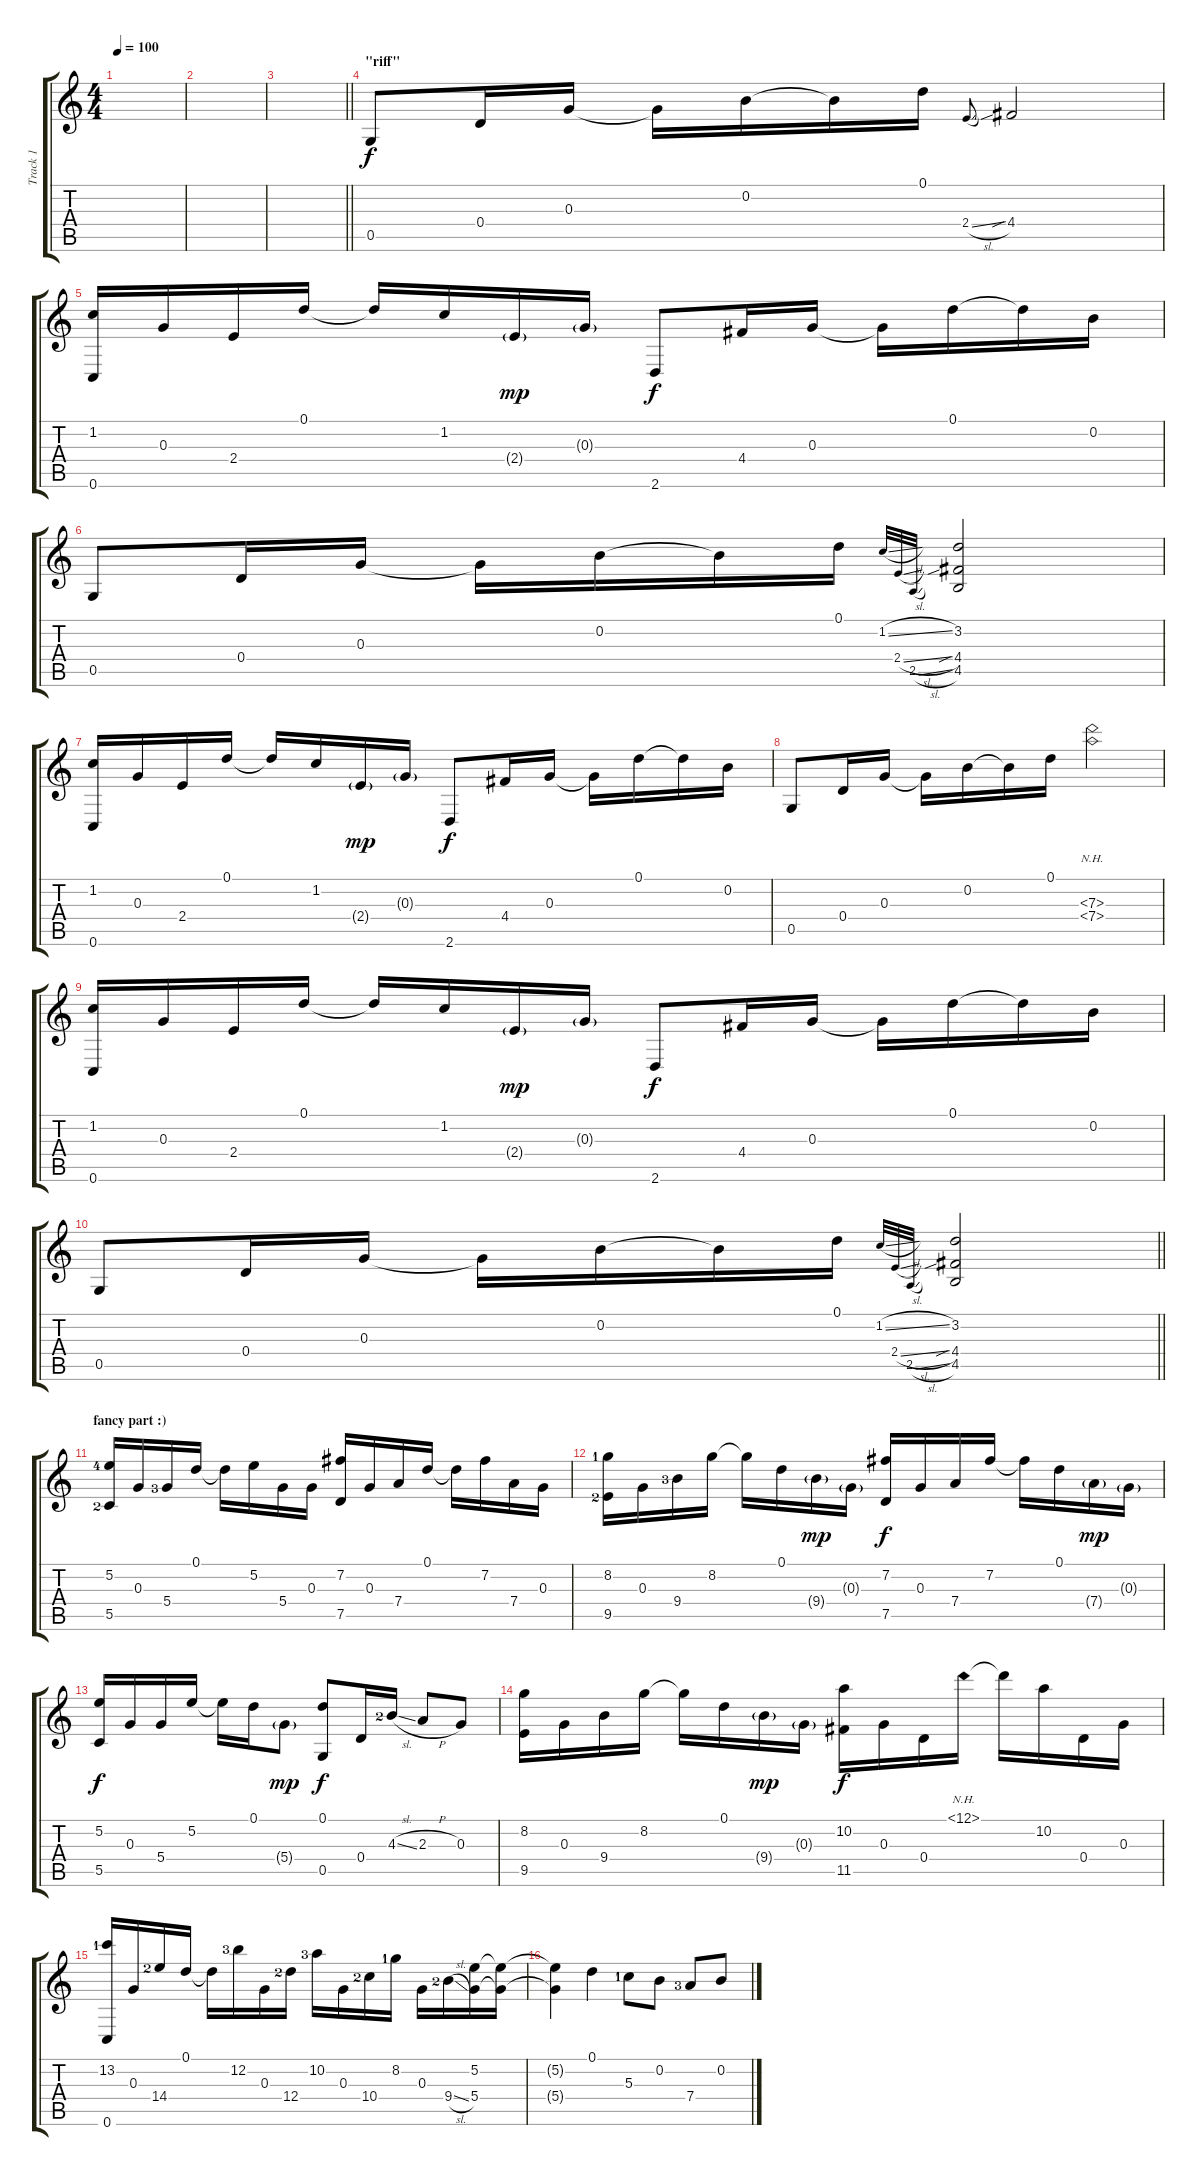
\track ("Track 1" "Track 1") {instrument acousticguitarsteel}
\staff {score tabs}
\tuning (D4 B3 G3 D3 G2 C2) {hide}
\ts (4 4)
\tempo 100
\clef g2
\ks c
|
|
\barLineRight lightlight
|
\section ("" "\"riff\"")
0.5.8 0.4.16 0.3.16 0.3{t}.16 0.2.16 0.2{t}.16 0.1.16 2.4{sl}.8{gr onbeat} 4.4{sib}.2 |
(1.2 0.6).16 0.3.16 2.4.16 0.1.16 0.1{t}.16 1.2.16 2.4{g}.16{dy mp} 0.3{g}.16 2.6.8{dy f} 4.4.16 0.3.16 0.3{t}.16 0.1.16 0.1{t}.16 0.2.16 |
0.5.8 0.4.16 0.3.16 0.3{t}.16 0.2.16 0.2{t}.16 0.1.16 1.2{sl}.32{gr onbeat} 2.4{sl}.32{gr onbeat} 2.5{sl}.32{gr onbeat} (3.2 4.4{sib} 4.5).2 |
(1.2 0.6).16 0.3.16 2.4.16 0.1.16 0.1{t}.16 1.2.16 2.4{g}.16{dy mp} 0.3{g}.16 2.6.8{dy f} 4.4.16 0.3.16 0.3{t}.16 0.1.16 0.1{t}.16 0.2.16 |
0.5.8 0.4.16 0.3.16 0.3{t}.16 0.2.16 0.2{t}.16 0.1.16 (7.3{nh} 7.4{nh}).2 |
(1.2 0.6).16 0.3.16 2.4.16 0.1.16 0.1{t}.16 1.2.16 2.4{g}.16{dy mp} 0.3{g}.16 2.6.8{dy f} 4.4.16 0.3.16 0.3{t}.16 0.1.16 0.1{t}.16 0.2.16 |
\barLineRight lightlight
0.5.8 0.4.16 0.3.16 0.3{t}.16 0.2.16 0.2{t}.16 0.1.16 1.2{sl}.32{gr onbeat} 2.4{sl}.32{gr onbeat} 2.5{sl}.32{gr onbeat} (3.2 4.4{sib} 4.5).2 |
\section ("" "fancy part :)")
(5.2{lf 5} 5.5{lf 3}).16 0.3.16 5.4{lf 4}.16 0.1.16 0.1{t}.16 5.2.16 5.4.16 0.3.16 (7.2 7.5).16 0.3.16 7.4.16 0.1.16 0.1{t}.16 7.2.16 7.4.16 0.3.16 |
(8.2{lf 2} 9.5{lf 3}).16 0.3.16 9.4{lf 4}.16 8.2.16 8.2{t}.16 0.1.16 9.4{g}.16{dy mp} 0.3{g}.16 (7.2 7.5).16{dy f} 0.3.16 7.4.16 7.2.16 7.2{t}.16 0.1.16 7.4{g}.16{dy mp} 0.3{g}.16 |
(5.2 5.5).16{dy f} 0.3.16 5.4.16 5.2.16 5.2{t}.16 0.1.16 5.4{g}.8{dy mp} (0.1 0.5).8{dy f} 0.4.16 4.3{sl lf 3}.16 2.3{h}.8 0.3.8 |
(8.2 9.5).16 0.3.16 9.4.16 8.2.16 8.2{t}.16 0.1.16 9.4{g}.16{dy mp} 0.3{g}.16 (10.2 11.5).16{dy f} 0.3.16 0.4.16 12.1{nh}.16 12.1{t}.16 10.2.16 0.4.16 0.3.16 |
(13.2{lf 2} 0.6).16 0.3.16 14.4{lf 3}.16 0.1.16 0.1{t}.16 12.2{lf 4}.16 0.3.16 12.4{lf 3}.16 10.2{lf 4}.16 0.3.16 10.4{lf 3}.16 8.2{lf 2}.16 0.3.16 9.4{sl lf 3}.16 (5.2 5.4).16 (5.2{t} 5.4{t}).16 |
(5.2{t} 5.4{t}).4 0.1.4 5.3{lf 2}.8 0.2.8 7.4{lf 4}.8 0.2.8
